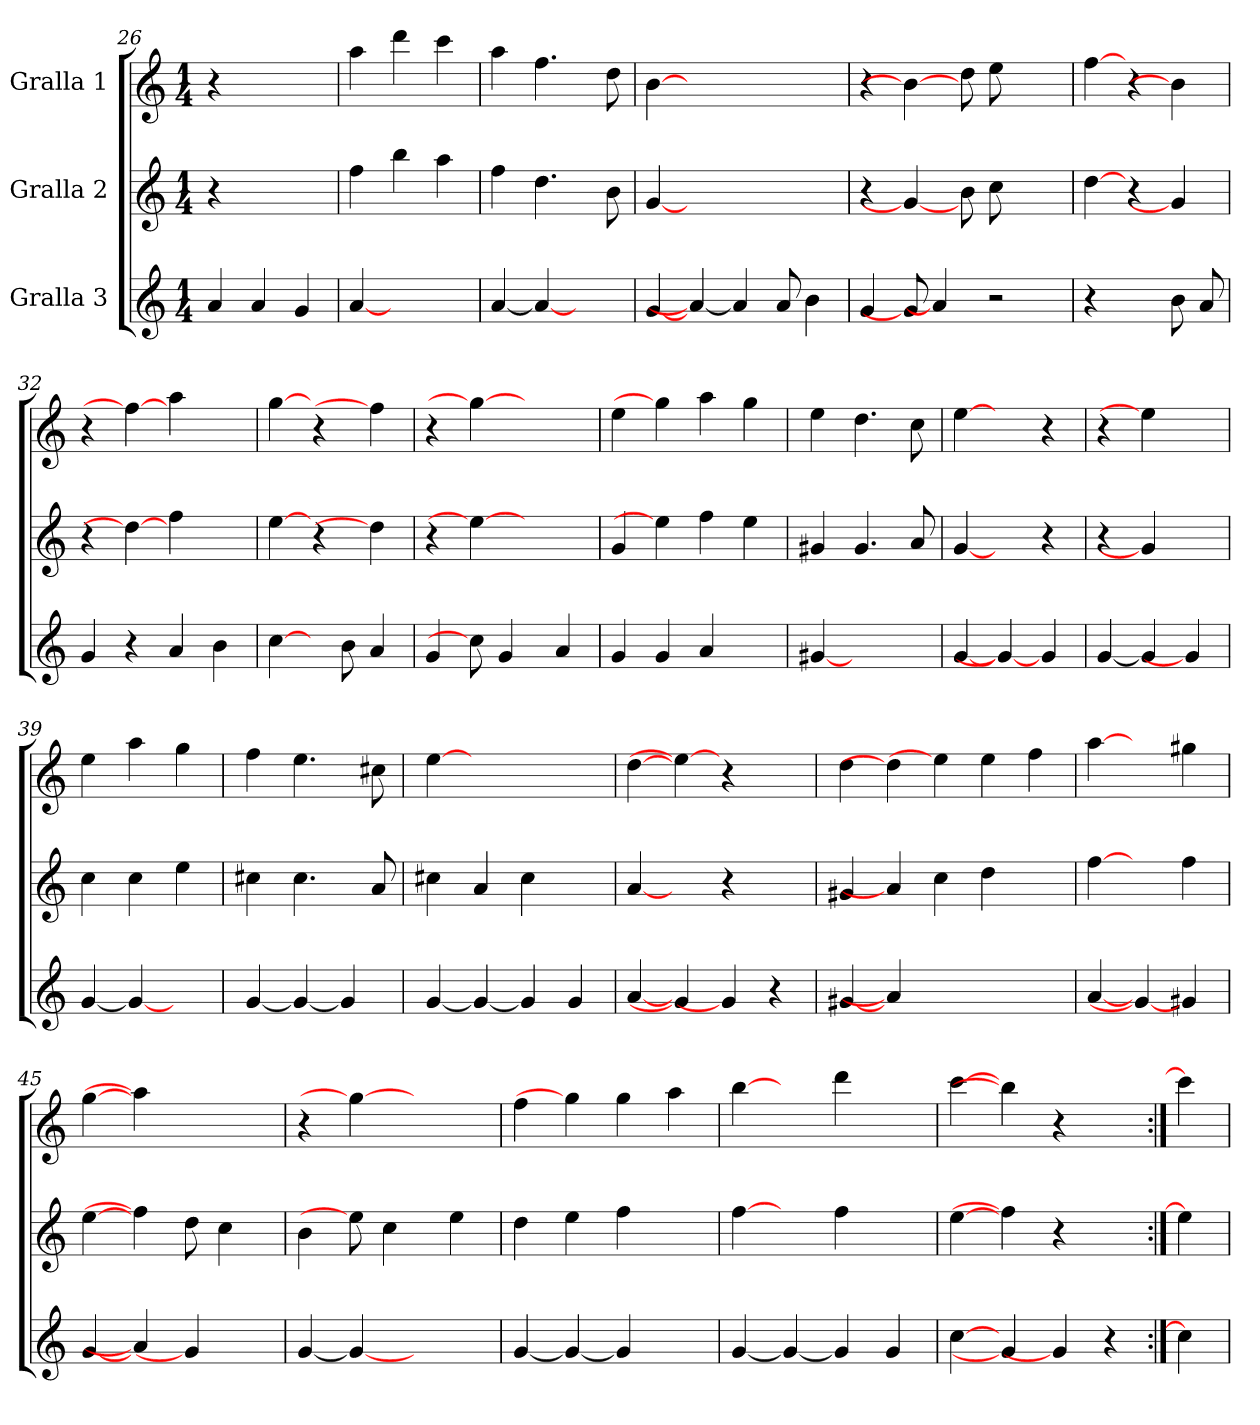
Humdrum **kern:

**kern	**kern	**kern
*part3	*part2	*part1
*staff3	*staff2	*staff1
*I"Gralla 3	*I"Gralla 2	*I"Gralla 1
*clefG2	*clefG2	*clefG2
*k[]	*k[]	*k[]
*M1/4	*M1/4	*M1/4
=26	=26	=26
4a	4r	4r
4a	2ryy	2ryy
4g	.	.
=27	=27	=27
[4a	4ff	4aa
2ryy	4bb	4ddd
.	4aa	4ccc
=28	=28	=28
[4a	4ff	4aa
4a_	4.dd	4.ff
4ryy	.	.
.	8b	8dd
=29	=29	=29
[4g	[4g	[4b
4a_	2..ryy	2..ryy
4a]	.	.
8a	.	.
4b	.	.
=30	=30	=30
4g	4r	4r
8g]	4g_	4b_
4a]	.	.
.	8b	8dd
2r	8cc	8ee
.	4.ryy	4.ryy
=31	=31	=31
4r	[4dd	[4ff
4ryy	4r	4r
8b	4g]	4b]
8a	.	.
=32	=32	=32
4g	4r	4r
4r	4dd_	4ff_
4a	4ff	4aa
4b	4ryy	4ryy
=33	=33	=33
[4cc	[4ee	[4gg
8ryy	4r	4r
8b	.	.
4a	4dd]	4ff]
=34	=34	=34
4g	4r	4r
8cc]	4ee_	4gg_
4g	.	.
.	4.ryy	4.ryy
4a	.	.
=35	=35	=35
4g	4g	4ee
4g	4ee]	4gg]
4a	4ff	4aa
4ryy	4ee	4gg
=36	=36	=36
[4g#	4g#	4ee
2ryy	4.g#	4.dd
.	8a	8cc
=37	=37	=37
[4g	[4g	[4ee
4g#_	4ryy	4ryy
4g	4r	4r
=38	=38	=38
[4g	4r	4r
4g]	4g]	4ee]
4g#]	4ryy	4ryy
=39	=39	=39
[4g	4cc	4ee
4g_	4cc	4aa
4ryy	4ee	4gg
=40	=40	=40
[4g	4cc#	4ff
4g_	4.cc#	4.ee
4g]	.	.
.	8a	8cc#
=41	=41	=41
[4g	4cc#	[4ee
4g_	4a	2.ryy
4g]	4cc#	.
4g	4ryy	.
=42	=42	=42
[4a	[4a	[4dd
4g]	4ryy	4ee_
4g]	4r	4r
4r	4ryy	4ryy
=43	=43	=43
[4g#	4g#	4dd
4a]	4a]	4dd]
2.ryy	4cc	4ee]
.	4dd	4ee
.	4ryy	4ff
=44	=44	=44
[4a	[4ff	[4aa
4g#_	4ryy	4ryy
4g#	4ff	4gg#
=45	=45	=45
[4g	[4ee	[4gg
4a]	4ff]	4aa]
4g#]	8dd	4.ryy
.	4cc	.
8ryy	.	.
=46	=46	=46
[4g	4b	4r
4g_	8ee]	4gg_
.	4cc	.
4.ryy	.	4.ryy
.	4ee	.
=47	=47	=47
[4g	4dd	4ff
4g_	4ee	4gg]
4g]	4ff	4gg
4ryy	4ryy	4aa
=48	=48	=48
[4g	[4ff	[4bb
4g_	4ryy	4ryy
4g]	4ff	4ddd
4g	4ryy	4ryy
=49	=49	=49
[4cc	[4ee	[4ccc
4g]	4ff]	4bb]
4g]	4r	4r
4r	4ryy	4ryy
=50:|!	=50:|!	=50:|!
4cc]	4ee]	4ccc]
=	=	=
*-	*-	*-
